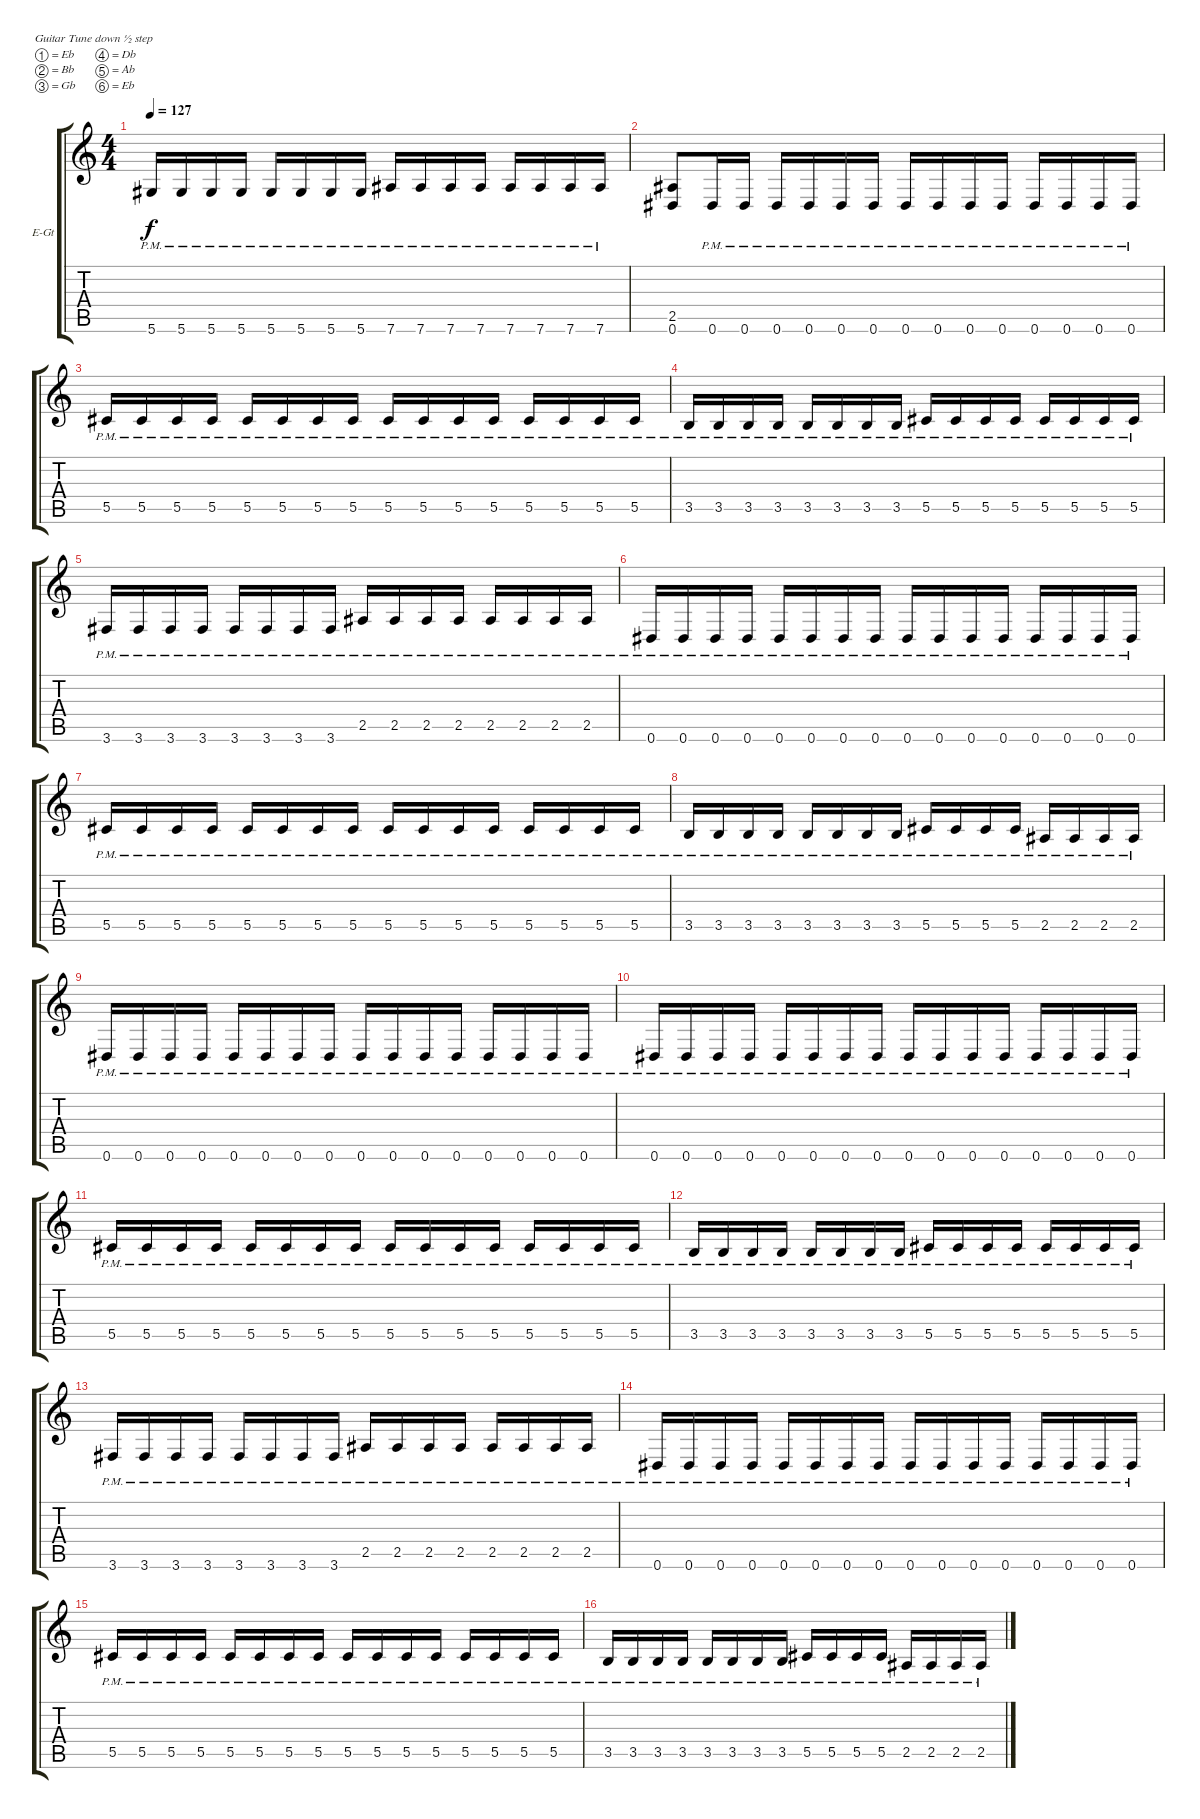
\bracketExtendMode groupsimilarinstruments
\firstSystemTrackNameOrientation horizontal
\otherSystemsTrackNameOrientation horizontal
\track ("Lead Guitar" "E-Gt") {instrument overdrivenguitar}
\staff {score tabs}
\tuning (Eb4 Bb3 Gb3 Db3 Ab2 Eb2)
\ts (4 4)
\tempo 127
\clef g2
\ks c
5.6{pm}.16{dy f} 5.6{pm}.16 5.6{pm}.16 5.6{pm}.16 5.6{pm}.16 5.6{pm}.16 5.6{pm}.16 5.6{pm}.16 7.6{pm}.16 7.6{pm}.16 7.6{pm}.16 7.6{pm}.16 7.6{pm}.16 7.6{pm}.16 7.6{pm}.16 7.6{pm}.16 |
(2.5 0.6).8 0.6{pm}.16 0.6{pm}.16 0.6{pm}.16 0.6{pm}.16 0.6{pm}.16 0.6{pm}.16 0.6{pm}.16 0.6{pm}.16 0.6{pm}.16 0.6{pm}.16 0.6{pm}.16 0.6{pm}.16 0.6{pm}.16 0.6{pm}.16 |
5.5{pm}.16 5.5{pm}.16 5.5{pm}.16 5.5{pm}.16 5.5{pm}.16 5.5{pm}.16 5.5{pm}.16 5.5{pm}.16 5.5{pm}.16 5.5{pm}.16 5.5{pm}.16 5.5{pm}.16 5.5{pm}.16 5.5{pm}.16 5.5{pm}.16 5.5{pm}.16 |
3.5{pm}.16 3.5{pm}.16 3.5{pm}.16 3.5{pm}.16 3.5{pm}.16 3.5{pm}.16 3.5{pm}.16 3.5{pm}.16 5.5{pm}.16 5.5{pm}.16 5.5{pm}.16 5.5{pm}.16 5.5{pm}.16 5.5{pm}.16 5.5{pm}.16 5.5{pm}.16 |
3.6{pm}.16 3.6{pm}.16 3.6{pm}.16 3.6{pm}.16 3.6{pm}.16 3.6{pm}.16 3.6{pm}.16 3.6{pm}.16 2.5{pm}.16 2.5{pm}.16 2.5{pm}.16 2.5{pm}.16 2.5{pm}.16 2.5{pm}.16 2.5{pm}.16 2.5{pm}.16 |
0.6{pm}.16 0.6{pm}.16 0.6{pm}.16 0.6{pm}.16 0.6{pm}.16 0.6{pm}.16 0.6{pm}.16 0.6{pm}.16 0.6{pm}.16 0.6{pm}.16 0.6{pm}.16 0.6{pm}.16 0.6{pm}.16 0.6{pm}.16 0.6{pm}.16 0.6{pm}.16 |
5.5{pm}.16 5.5{pm}.16 5.5{pm}.16 5.5{pm}.16 5.5{pm}.16 5.5{pm}.16 5.5{pm}.16 5.5{pm}.16 5.5{pm}.16 5.5{pm}.16 5.5{pm}.16 5.5{pm}.16 5.5{pm}.16 5.5{pm}.16 5.5{pm}.16 5.5{pm}.16 |
3.5{pm}.16 3.5{pm}.16 3.5{pm}.16 3.5{pm}.16 3.5{pm}.16 3.5{pm}.16 3.5{pm}.16 3.5{pm}.16 5.5{pm}.16 5.5{pm}.16 5.5{pm}.16 5.5{pm}.16 2.5{pm}.16 2.5{pm}.16 2.5{pm}.16 2.5{pm}.16 |
0.6{pm}.16 0.6{pm}.16 0.6{pm}.16 0.6{pm}.16 0.6{pm}.16 0.6{pm}.16 0.6{pm}.16 0.6{pm}.16 0.6{pm}.16 0.6{pm}.16 0.6{pm}.16 0.6{pm}.16 0.6{pm}.16 0.6{pm}.16 0.6{pm}.16 0.6{pm}.16 |
0.6{pm}.16 0.6{pm}.16 0.6{pm}.16 0.6{pm}.16 0.6{pm}.16 0.6{pm}.16 0.6{pm}.16 0.6{pm}.16 0.6{pm}.16 0.6{pm}.16 0.6{pm}.16 0.6{pm}.16 0.6{pm}.16 0.6{pm}.16 0.6{pm}.16 0.6{pm}.16 |
5.5{pm}.16 5.5{pm}.16 5.5{pm}.16 5.5{pm}.16 5.5{pm}.16 5.5{pm}.16 5.5{pm}.16 5.5{pm}.16 5.5{pm}.16 5.5{pm}.16 5.5{pm}.16 5.5{pm}.16 5.5{pm}.16 5.5{pm}.16 5.5{pm}.16 5.5{pm}.16 |
3.5{pm}.16 3.5{pm}.16 3.5{pm}.16 3.5{pm}.16 3.5{pm}.16 3.5{pm}.16 3.5{pm}.16 3.5{pm}.16 5.5{pm}.16 5.5{pm}.16 5.5{pm}.16 5.5{pm}.16 5.5{pm}.16 5.5{pm}.16 5.5{pm}.16 5.5{pm}.16 |
3.6{pm}.16 3.6{pm}.16 3.6{pm}.16 3.6{pm}.16 3.6{pm}.16 3.6{pm}.16 3.6{pm}.16 3.6{pm}.16 2.5{pm}.16 2.5{pm}.16 2.5{pm}.16 2.5{pm}.16 2.5{pm}.16 2.5{pm}.16 2.5{pm}.16 2.5{pm}.16 |
0.6{pm}.16 0.6{pm}.16 0.6{pm}.16 0.6{pm}.16 0.6{pm}.16 0.6{pm}.16 0.6{pm}.16 0.6{pm}.16 0.6{pm}.16 0.6{pm}.16 0.6{pm}.16 0.6{pm}.16 0.6{pm}.16 0.6{pm}.16 0.6{pm}.16 0.6{pm}.16 |
5.5{pm}.16 5.5{pm}.16 5.5{pm}.16 5.5{pm}.16 5.5{pm}.16 5.5{pm}.16 5.5{pm}.16 5.5{pm}.16 5.5{pm}.16 5.5{pm}.16 5.5{pm}.16 5.5{pm}.16 5.5{pm}.16 5.5{pm}.16 5.5{pm}.16 5.5{pm}.16 |
3.5{pm}.16 3.5{pm}.16 3.5{pm}.16 3.5{pm}.16 3.5{pm}.16 3.5{pm}.16 3.5{pm}.16 3.5{pm}.16 5.5{pm}.16 5.5{pm}.16 5.5{pm}.16 5.5{pm}.16 2.5{pm}.16 2.5{pm}.16 2.5{pm}.16 2.5{pm}.16
